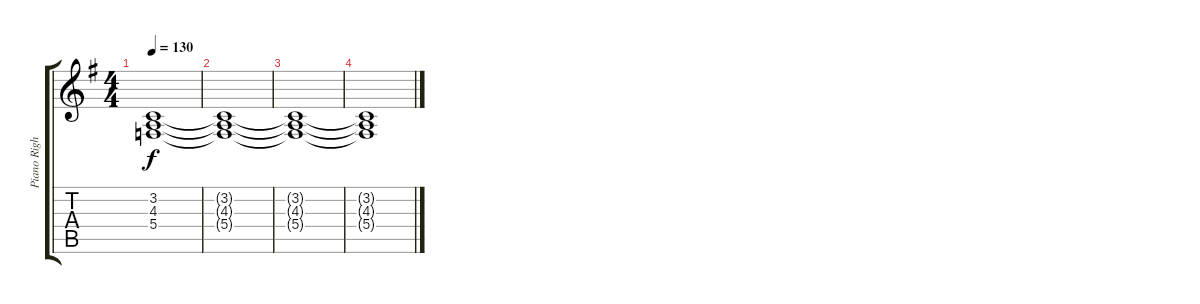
\track ("Piano Right Hand" "Piano Righ") {instrument acousticgrandpiano}
\staff {score tabs}
\tuning (D4 A3 F3 C3 G2 D2) {hide}
\ts (4 4)
\tempo 130
\clef g2
\ks eminor
(3.2 4.3 5.4).1{dy f} |
(3.2{t} 4.3{t} 5.4{t}).1 |
(3.2{t} 4.3{t} 5.4{t}).1 |
(3.2{t} 4.3{t} 5.4{t}).1
